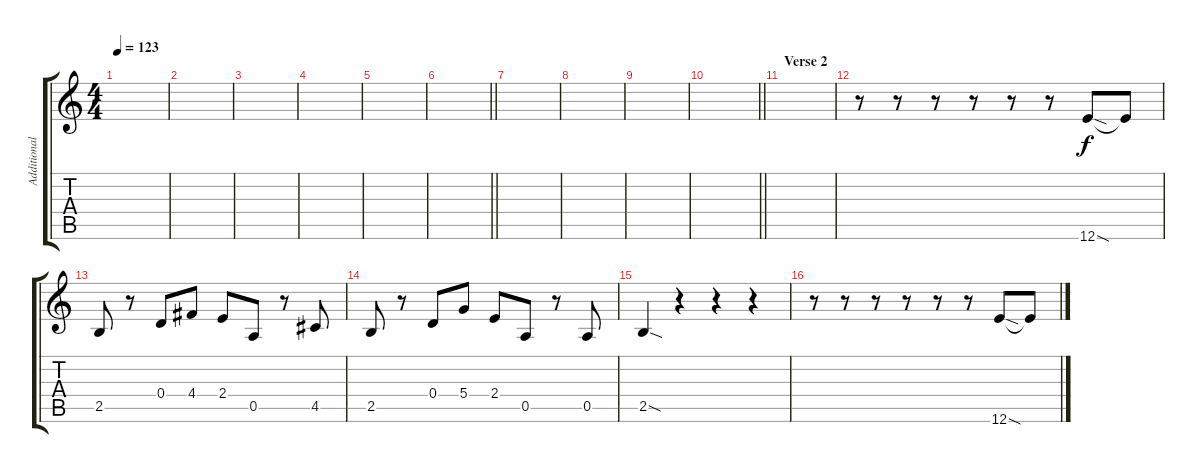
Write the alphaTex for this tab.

\track ("Additional Guitar" "Additional") {instrument electricguitarclean}
\staff {score tabs}
\tuning (E4 B3 G3 D3 A2 E2) {hide}
\ts (4 4)
\tempo 123
\clef g2
\ks c
|
|
|
|
|
\barLineRight lightlight
|
\section ("" "")
|
|
|
\barLineRight lightlight
|
\section ("" "Verse 2")
|
r.8 r.8 r.8 r.8 r.8 r.8 12.6{sod}.8{volume 16 balance 0 instrument distortionguitar} 12.6{t}.8 |
2.5.8 r.8 0.4.8 4.4.8 2.4.8 0.5.8 r.8 4.5.8 |
2.5.8 r.8 0.4.8 5.4.8 2.4.8 0.5.8 r.8 0.5.8 |
2.5{sod}.4{volume 12} r.4 r.4 r.4 |
r.8 r.8 r.8 r.8 r.8 r.8 12.6{sod}.8{volume 16 balance 0} 12.6{t}.8
